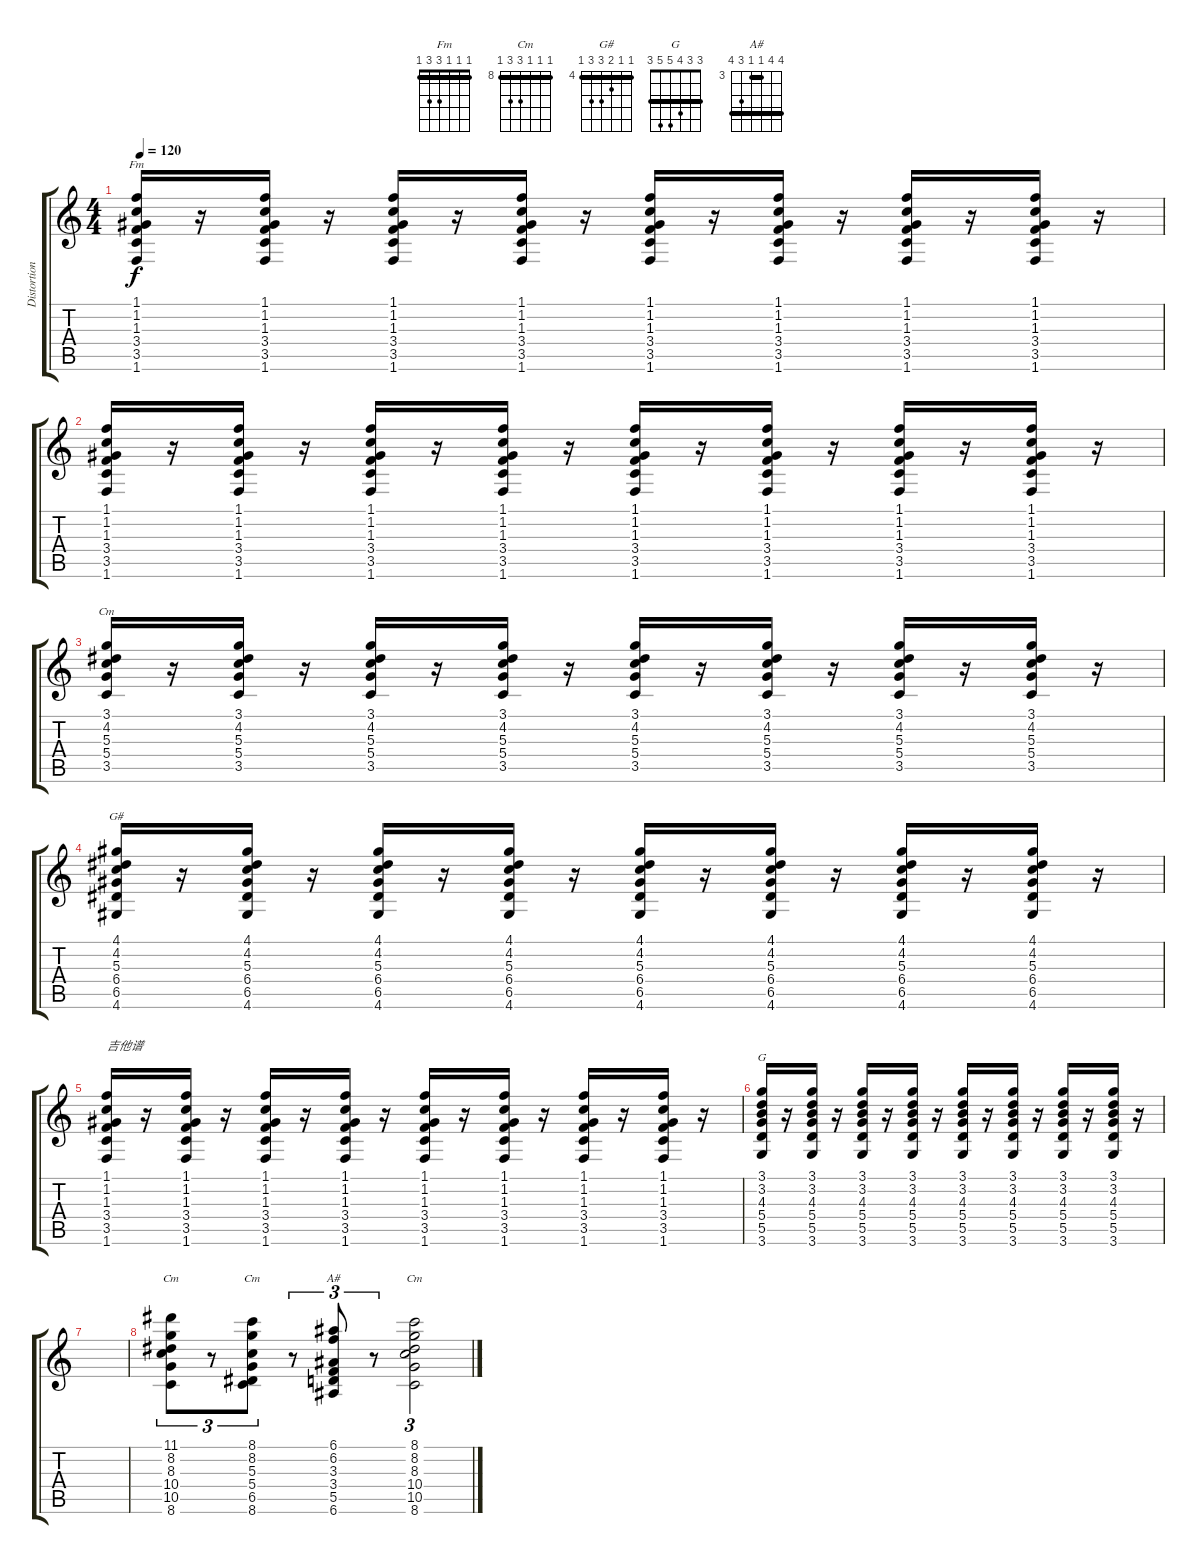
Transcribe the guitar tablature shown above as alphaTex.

\track ("Distortion Guitar" "Distortion") {instrument distortionguitar}
\staff {score tabs}
\tuning (E4 B3 G3 D3 A2 E2) {hide}
\chord ("Fm" 1 1 1 3 3 1) {barre 1}
\chord ("Cm" 3 4 5 5 3 x) {barre 3}
\chord ("G#" 4 4 5 6 6 4) {firstfret 4 barre 4}
\chord ("G" 3 3 4 5 5 3) {barre 3}
\chord ("Cm" 11 8 8 10 10 8) {firstfret 8 barre 8}
\chord ("Cm" 8 8 5 5 6 8) {firstfret 5 barre (5 8)}
\chord ("A#" 6 6 3 3 5 6) {firstfret 3 barre (3 6)}
\chord ("Cm" 8 8 8 10 10 8) {firstfret 8 barre 8}
\ts (4 4)
\tempo 120
\clef g2
\ks c
(1.1 1.2 1.3 3.4 3.5 1.6).16{ch "Fm" dy f} r.16 (1.1 1.2 1.3 3.4 3.5 1.6).16 r.16 (1.1 1.2 1.3 3.4 3.5 1.6).16 r.16 (1.1 1.2 1.3 3.4 3.5 1.6).16 r.16 (1.1 1.2 1.3 3.4 3.5 1.6).16 r.16 (1.1 1.2 1.3 3.4 3.5 1.6).16 r.16 (1.1 1.2 1.3 3.4 3.5 1.6).16 r.16 (1.1 1.2 1.3 3.4 3.5 1.6).16 r.16 |
(1.1 1.2 1.3 3.4 3.5 1.6).16 r.16 (1.1 1.2 1.3 3.4 3.5 1.6).16 r.16 (1.1 1.2 1.3 3.4 3.5 1.6).16 r.16 (1.1 1.2 1.3 3.4 3.5 1.6).16 r.16 (1.1 1.2 1.3 3.4 3.5 1.6).16 r.16 (1.1 1.2 1.3 3.4 3.5 1.6).16 r.16 (1.1 1.2 1.3 3.4 3.5 1.6).16 r.16 (1.1 1.2 1.3 3.4 3.5 1.6).16 r.16 |
(3.1 4.2 5.3 5.4 3.5).16{ch "Cm"} r.16 (3.1 4.2 5.3 5.4 3.5).16 r.16 (3.1 4.2 5.3 5.4 3.5).16 r.16 (3.1 4.2 5.3 5.4 3.5).16 r.16 (3.1 4.2 5.3 5.4 3.5).16 r.16 (3.1 4.2 5.3 5.4 3.5).16 r.16 (3.1 4.2 5.3 5.4 3.5).16 r.16 (3.1 4.2 5.3 5.4 3.5).16 r.16 |
(4.1 4.2 5.3 6.4 6.5 4.6).16{ch "G#"} r.16 (4.1 4.2 5.3 6.4 6.5 4.6).16 r.16 (4.1 4.2 5.3 6.4 6.5 4.6).16 r.16 (4.1 4.2 5.3 6.4 6.5 4.6).16 r.16 (4.1 4.2 5.3 6.4 6.5 4.6).16 r.16 (4.1 4.2 5.3 6.4 6.5 4.6).16 r.16 (4.1 4.2 5.3 6.4 6.5 4.6).16 r.16 (4.1 4.2 5.3 6.4 6.5 4.6).16 r.16 |
(1.1 1.2 1.3 3.4 3.5 1.6).16{txt "吉他谱"} r.16 (1.1 1.2 1.3 3.4 3.5 1.6).16 r.16 (1.1 1.2 1.3 3.4 3.5 1.6).16 r.16 (1.1 1.2 1.3 3.4 3.5 1.6).16 r.16 (1.1 1.2 1.3 3.4 3.5 1.6).16 r.16 (1.1 1.2 1.3 3.4 3.5 1.6).16 r.16 (1.1 1.2 1.3 3.4 3.5 1.6).16 r.16 (1.1 1.2 1.3 3.4 3.5 1.6).16 r.16 |
(3.1 3.2 4.3 5.4 5.5 3.6).16{ch "G"} r.16 (3.1 3.2 4.3 5.4 5.5 3.6).16 r.16 (3.1 3.2 4.3 5.4 5.5 3.6).16 r.16 (3.1 3.2 4.3 5.4 5.5 3.6).16 r.16 (3.1 3.2 4.3 5.4 5.5 3.6).16 r.16 (3.1 3.2 4.3 5.4 5.5 3.6).16 r.16 (3.1 3.2 4.3 5.4 5.5 3.6).16 r.16 (3.1 3.2 4.3 5.4 5.5 3.6).16 r.16 |
|
(11.1 8.2 8.3 10.4 10.5 8.6).8{tu (3 2) ch "Cm"} r.8{tu (3 2)} (8.1 8.2 5.3 5.4 6.5 8.6).8{tu (3 2) ch "Cm"} r.8{tu (3 2)} (6.1 6.2 3.3 3.4 5.5 6.6).8{tu (3 2) ch "A#"} r.8{tu (3 2)} (8.1 8.2 8.3 10.4 10.5 8.6).2{tu (3 2) ch "Cm"}
